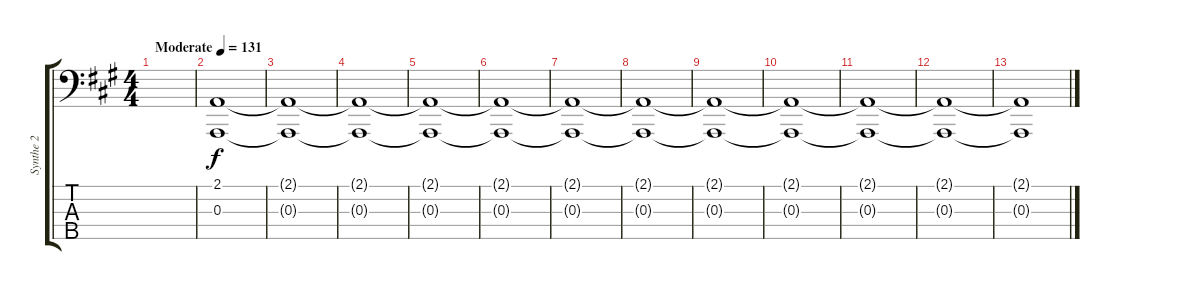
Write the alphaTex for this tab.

\track ("Synthe 2" "Synthe 2") {instrument lead8bassandlead}
\staff {score tabs}
\tuning (G2 D2 A1 E1 B0) {hide}
\ts (4 4)
\tempo (131 "Moderate")
\clef f4
\ks a
|
(2.1 0.3).1 |
(2.1{t} 0.3{t}).1 |
(2.1{t} 0.3{t}).1 |
(2.1{t} 0.3{t}).1 |
(2.1{t} 0.3{t}).1 |
(2.1{t} 0.3{t}).1 |
(2.1{t} 0.3{t}).1 |
(2.1{t} 0.3{t}).1 |
(2.1{t} 0.3{t}).1 |
(2.1{t} 0.3{t}).1 |
(2.1{t} 0.3{t}).1 |
(2.1{t} 0.3{t}).1
